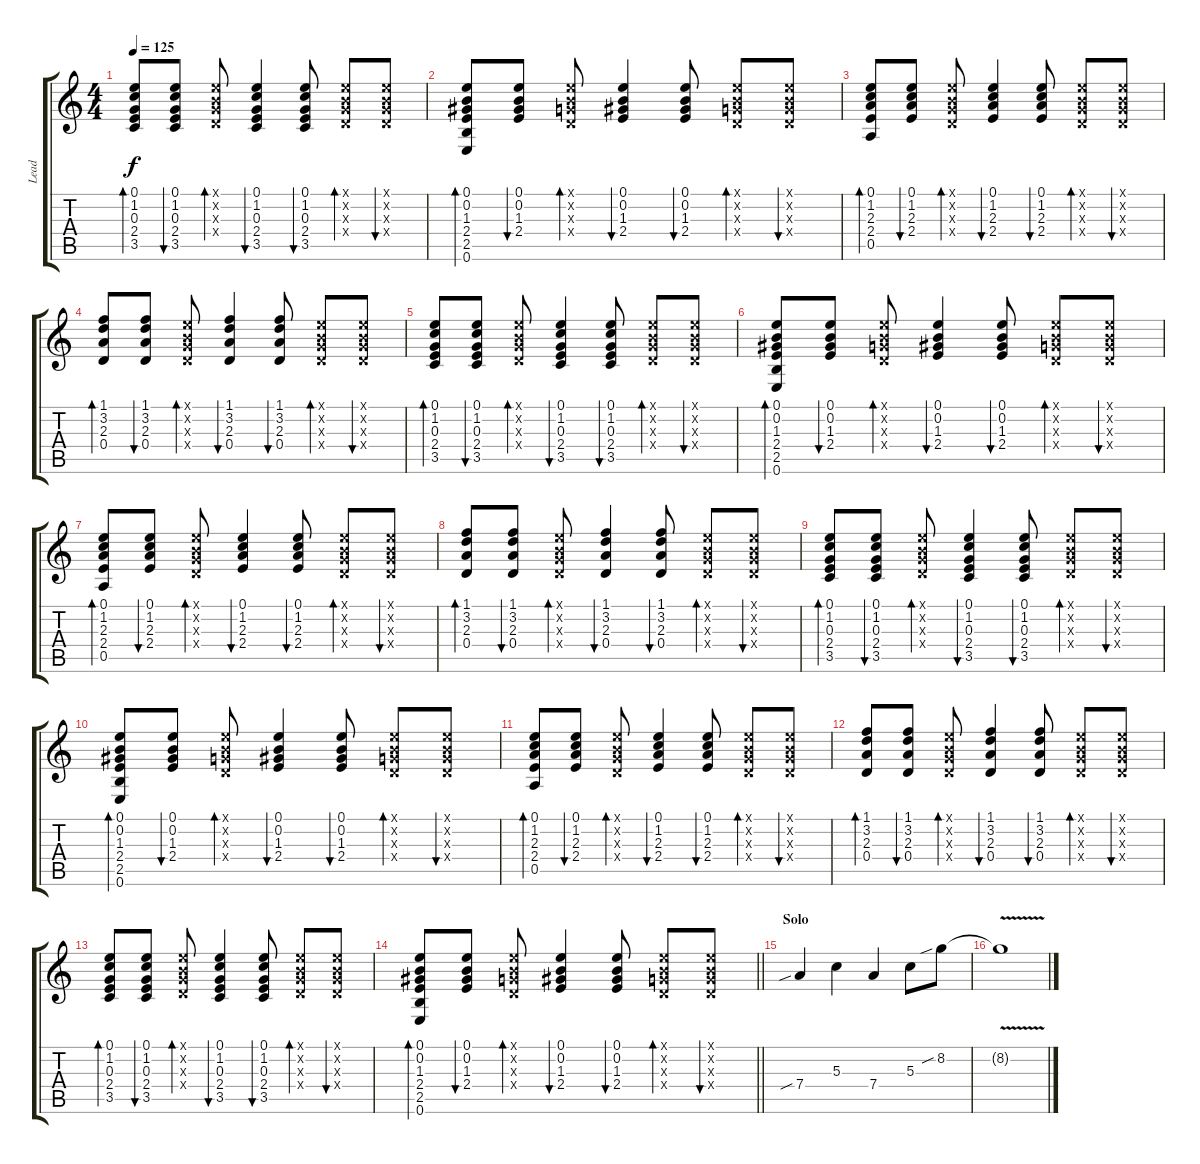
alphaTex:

\track ("Lead" "Lead") {instrument overdrivenguitar}
\staff {score tabs}
\tuning (E4 B3 G3 D3 A2 E2) {hide}
\ts (4 4)
\tempo 125
\clef g2
\ks c
(0.1 1.2 0.3 2.4 3.5).8{bd 60 dy f} (0.1 1.2 0.3 2.4 3.5).8{bu 60} (0.1{x} 0.2{x} 0.3{x} 0.4{x}).8{bd 60} (0.1 1.2 0.3 2.4 3.5).4{bu 60} (0.1 1.2 0.3 2.4 3.5).8{bu 60} (0.1{x} 0.2{x} 0.3{x} 0.4{x}).8{bd 60} (0.1{x} 0.2{x} 0.3{x} 0.4{x}).8{bu 60} |
(0.1 0.2 1.3 2.4 2.5 0.6).8{bd 60} (0.1 0.2 1.3 2.4).8{bu 60} (0.1{x} 0.2{x} 0.3{x} 0.4{x}).8{bd 60} (0.1 0.2 1.3 2.4).4{bu 60} (0.1 0.2 1.3 2.4).8{bu 60} (0.1{x} 0.2{x} 0.3{x} 0.4{x}).8{bd 60} (0.1{x} 0.2{x} 0.3{x} 0.4{x}).8{bu 60} |
(0.1 1.2 2.3 2.4 0.5).8{bd 60} (0.1 1.2 2.3 2.4).8{bu 60} (0.1{x} 0.2{x} 0.3{x} 0.4{x}).8{bd 60} (0.1 1.2 2.3 2.4).4{bu 60} (0.1 1.2 2.3 2.4).8{bu 60} (0.1{x} 0.2{x} 0.3{x} 0.4{x}).8{bd 60} (0.1{x} 0.2{x} 0.3{x} 0.4{x}).8{bu 60} |
(1.1 3.2 2.3 0.4).8{bd 60} (1.1 3.2 2.3 0.4).8{bu 60} (0.1{x} 0.2{x} 0.3{x} 0.4{x}).8{bd 60} (1.1 3.2 2.3 0.4).4{bu 60} (1.1 3.2 2.3 0.4).8{bu 60} (0.1{x} 0.2{x} 0.3{x} 0.4{x}).8{bd 60} (0.1{x} 0.2{x} 0.3{x} 0.4{x}).8{bu 60} |
(0.1 1.2 0.3 2.4 3.5).8{bd 60} (0.1 1.2 0.3 2.4 3.5).8{bu 60} (0.1{x} 0.2{x} 0.3{x} 0.4{x}).8{bd 60} (0.1 1.2 0.3 2.4 3.5).4{bu 60} (0.1 1.2 0.3 2.4 3.5).8{bu 60} (0.1{x} 0.2{x} 0.3{x} 0.4{x}).8{bd 60} (0.1{x} 0.2{x} 0.3{x} 0.4{x}).8{bu 60} |
(0.1 0.2 1.3 2.4 2.5 0.6).8{bd 60} (0.1 0.2 1.3 2.4).8{bu 60} (0.1{x} 0.2{x} 0.3{x} 0.4{x}).8{bd 60} (0.1 0.2 1.3 2.4).4{bu 60} (0.1 0.2 1.3 2.4).8{bu 60} (0.1{x} 0.2{x} 0.3{x} 0.4{x}).8{bd 60} (0.1{x} 0.2{x} 0.3{x} 0.4{x}).8{bu 60} |
(0.1 1.2 2.3 2.4 0.5).8{bd 60} (0.1 1.2 2.3 2.4).8{bu 60} (0.1{x} 0.2{x} 0.3{x} 0.4{x}).8{bd 60} (0.1 1.2 2.3 2.4).4{bu 60} (0.1 1.2 2.3 2.4).8{bu 60} (0.1{x} 0.2{x} 0.3{x} 0.4{x}).8{bd 60} (0.1{x} 0.2{x} 0.3{x} 0.4{x}).8{bu 60} |
(1.1 3.2 2.3 0.4).8{bd 60} (1.1 3.2 2.3 0.4).8{bu 60} (0.1{x} 0.2{x} 0.3{x} 0.4{x}).8{bd 60} (1.1 3.2 2.3 0.4).4{bu 60} (1.1 3.2 2.3 0.4).8{bu 60} (0.1{x} 0.2{x} 0.3{x} 0.4{x}).8{bd 60} (0.1{x} 0.2{x} 0.3{x} 0.4{x}).8{bu 60} |
(0.1 1.2 0.3 2.4 3.5).8{bd 60} (0.1 1.2 0.3 2.4 3.5).8{bu 60} (0.1{x} 0.2{x} 0.3{x} 0.4{x}).8{bd 60} (0.1 1.2 0.3 2.4 3.5).4{bu 60} (0.1 1.2 0.3 2.4 3.5).8{bu 60} (0.1{x} 0.2{x} 0.3{x} 0.4{x}).8{bd 60} (0.1{x} 0.2{x} 0.3{x} 0.4{x}).8{bu 60} |
(0.1 0.2 1.3 2.4 2.5 0.6).8{bd 60} (0.1 0.2 1.3 2.4).8{bu 60} (0.1{x} 0.2{x} 0.3{x} 0.4{x}).8{bd 60} (0.1 0.2 1.3 2.4).4{bu 60} (0.1 0.2 1.3 2.4).8{bu 60} (0.1{x} 0.2{x} 0.3{x} 0.4{x}).8{bd 60} (0.1{x} 0.2{x} 0.3{x} 0.4{x}).8{bu 60} |
(0.1 1.2 2.3 2.4 0.5).8{bd 60} (0.1 1.2 2.3 2.4).8{bu 60} (0.1{x} 0.2{x} 0.3{x} 0.4{x}).8{bd 60} (0.1 1.2 2.3 2.4).4{bu 60} (0.1 1.2 2.3 2.4).8{bu 60} (0.1{x} 0.2{x} 0.3{x} 0.4{x}).8{bd 60} (0.1{x} 0.2{x} 0.3{x} 0.4{x}).8{bu 60} |
(1.1 3.2 2.3 0.4).8{bd 60} (1.1 3.2 2.3 0.4).8{bu 60} (0.1{x} 0.2{x} 0.3{x} 0.4{x}).8{bd 60} (1.1 3.2 2.3 0.4).4{bu 60} (1.1 3.2 2.3 0.4).8{bu 60} (0.1{x} 0.2{x} 0.3{x} 0.4{x}).8{bd 60} (0.1{x} 0.2{x} 0.3{x} 0.4{x}).8{bu 60} |
(0.1 1.2 0.3 2.4 3.5).8{bd 60} (0.1 1.2 0.3 2.4 3.5).8{bu 60} (0.1{x} 0.2{x} 0.3{x} 0.4{x}).8{bd 60} (0.1 1.2 0.3 2.4 3.5).4{bu 60} (0.1 1.2 0.3 2.4 3.5).8{bu 60} (0.1{x} 0.2{x} 0.3{x} 0.4{x}).8{bd 60} (0.1{x} 0.2{x} 0.3{x} 0.4{x}).8{bu 60} |
\barLineRight lightlight
(0.1 0.2 1.3 2.4 2.5 0.6).8{bd 60} (0.1 0.2 1.3 2.4).8{bu 60} (0.1{x} 0.2{x} 0.3{x} 0.4{x}).8{bd 60} (0.1 0.2 1.3 2.4).4{bu 60} (0.1 0.2 1.3 2.4).8{bu 60} (0.1{x} 0.2{x} 0.3{x} 0.4{x}).8{bd 60} (0.1{x} 0.2{x} 0.3{x} 0.4{x}).8{bu 60} |
\section ("" "Solo")
7.4{sib}.4{volume 16} 5.3.4 7.4.4 5.3.8 8.2{sib}.8 |
8.2{v t}.1
